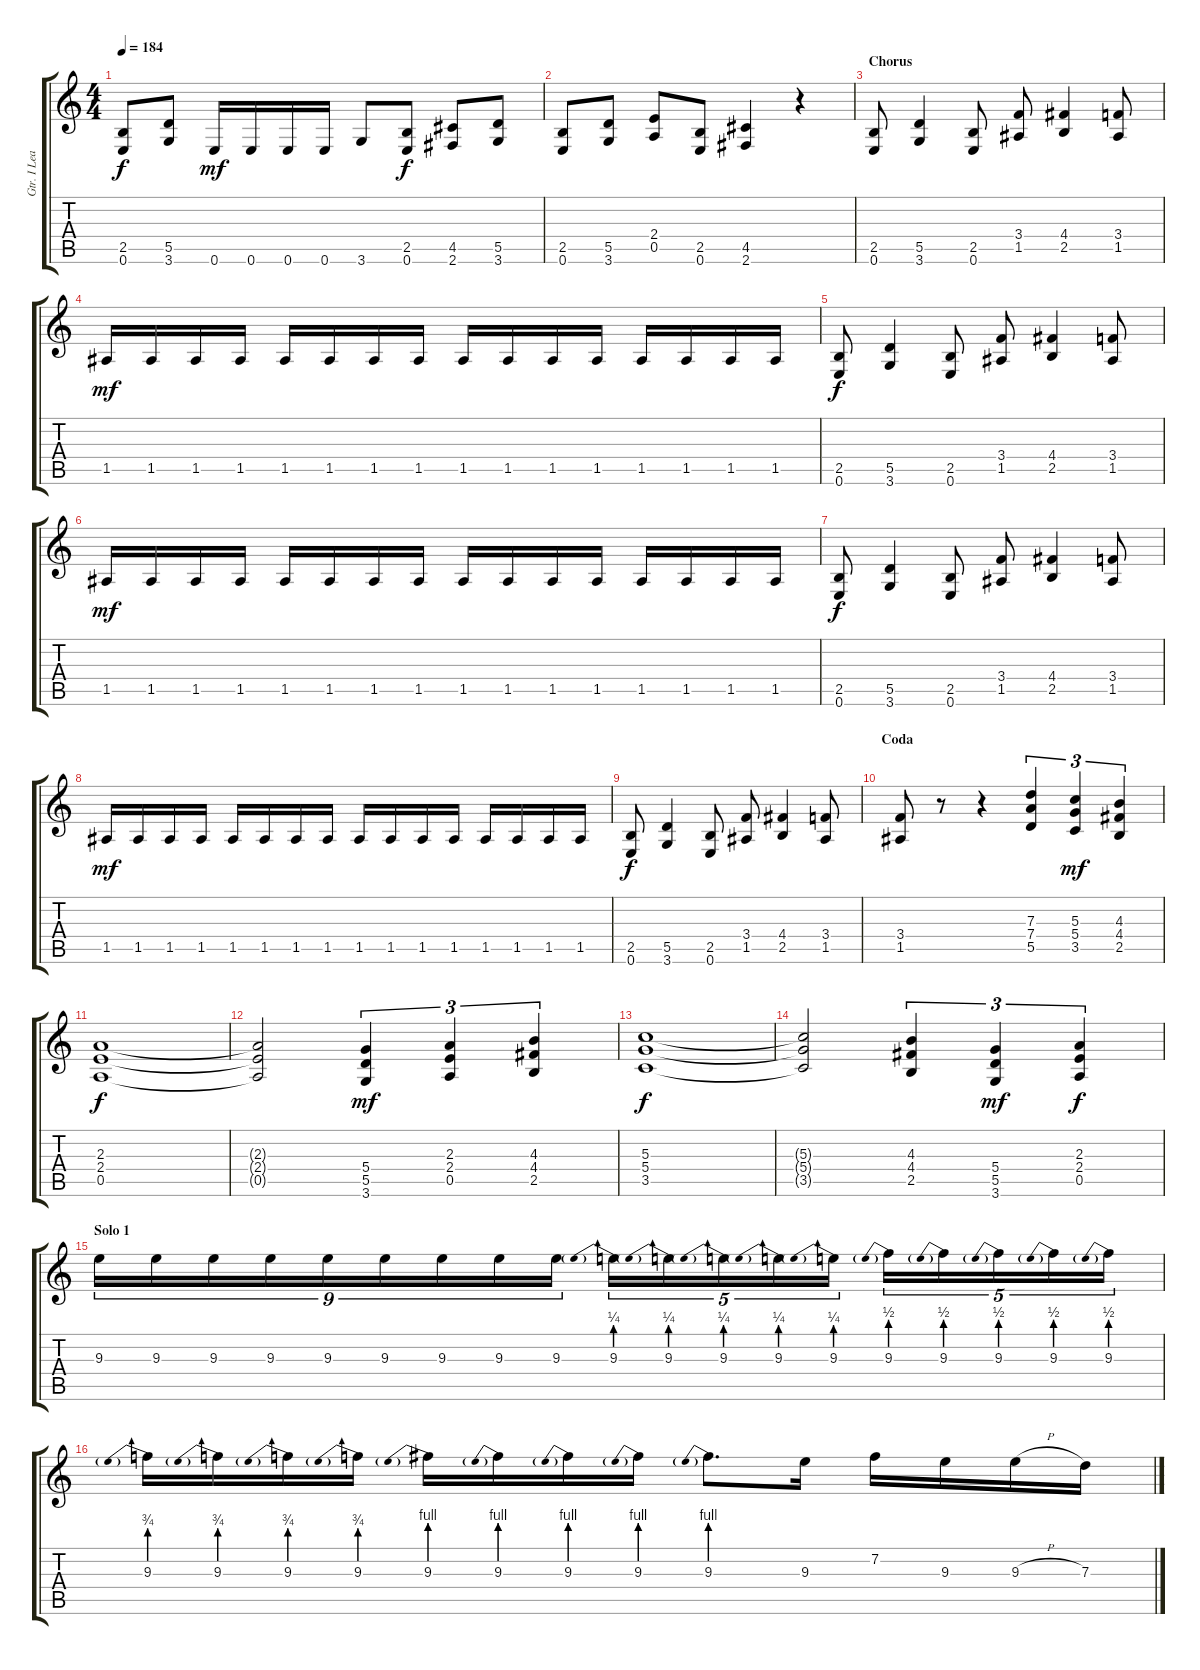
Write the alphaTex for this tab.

\track ("Gtr. I Lead" "Gtr. I Lea") {instrument overdrivenguitar}
\staff {score tabs}
\tuning (E4 B3 G3 D3 A2 E2) {hide}
\ts (4 4)
\tempo 184
\clef g2
\ks c
(2.5 0.6).8{dy f} (5.5 3.6).8 0.6.16{dy mf} 0.6.16 0.6.16 0.6.16 3.6.8 (2.5 0.6).8{dy f} (4.5 2.6).8 (5.5 3.6).8 |
(2.5 0.6).8 (5.5 3.6).8 (2.4 0.5).8 (2.5 0.6).8 (4.5 2.6).4 r.4 |
\section ("" "Chorus")
(2.5 0.6).8 (5.5 3.6).4 (2.5 0.6).8 (3.4 1.5).8 (4.4 2.5).4 (3.4 1.5).8 |
1.5.16{dy mf} 1.5.16 1.5.16 1.5.16 1.5.16 1.5.16 1.5.16 1.5.16 1.5.16 1.5.16 1.5.16 1.5.16 1.5.16 1.5.16 1.5.16 1.5.16 |
(2.5 0.6).8{dy f} (5.5 3.6).4 (2.5 0.6).8 (3.4 1.5).8 (4.4 2.5).4 (3.4 1.5).8 |
1.5.16{dy mf} 1.5.16 1.5.16 1.5.16 1.5.16 1.5.16 1.5.16 1.5.16 1.5.16 1.5.16 1.5.16 1.5.16 1.5.16 1.5.16 1.5.16 1.5.16 |
(2.5 0.6).8{dy f} (5.5 3.6).4 (2.5 0.6).8 (3.4 1.5).8 (4.4 2.5).4 (3.4 1.5).8 |
1.5.16{dy mf} 1.5.16 1.5.16 1.5.16 1.5.16 1.5.16 1.5.16 1.5.16 1.5.16 1.5.16 1.5.16 1.5.16 1.5.16 1.5.16 1.5.16 1.5.16 |
(2.5 0.6).8{dy f} (5.5 3.6).4 (2.5 0.6).8 (3.4 1.5).8 (4.4 2.5).4 (3.4 1.5).8 |
\section ("" "Coda")
(3.4 1.5).8 r.8 r.4 (7.3 7.4 5.5).4{tu (3 2)} (5.3 5.4 3.5).4{tu (3 2) dy mf} (4.3 4.4 2.5).4{tu (3 2)} |
(2.3 2.4 0.5).1{dy f} |
(2.3{t} 2.4{t} 0.5{t}).2 (5.4 5.5 3.6).4{tu (3 2) dy mf} (2.3 2.4 0.5).4{tu (3 2)} (4.3 4.4 2.5).4{tu (3 2)} |
(5.3 5.4 3.5).1{dy f} |
(5.3{t} 5.4{t} 3.5{t}).2 (4.3 4.4 2.5).4{tu (3 2)} (5.4 5.5 3.6).4{tu (3 2) dy mf} (2.3 2.4 0.5).4{tu (3 2) dy f} |
\section ("" "Solo 1")
9.3.16{tu (9 8)} 9.3.16{tu (9 8)} 9.3.16{tu (9 8)} 9.3.16{tu (9 8)} 9.3.16{tu (9 8)} 9.3.16{tu (9 8)} 9.3.16{tu (9 8)} 9.3.16{tu (9 8)} 9.3.16{tu (9 8)} 9.3{be (prebend 0 1 60 1)}.16{tu (5 4)} 9.3{be (prebend 0 1 60 1)}.16{tu (5 4)} 9.3{be (prebend 0 1 60 1)}.16{tu (5 4)} 9.3{be (prebend 0 1 60 1)}.16{tu (5 4)} 9.3{be (prebend 0 1 60 1)}.16{tu (5 4)} 9.3{be (prebend 0 2 60 2)}.16{tu (5 4)} 9.3{be (prebend 0 2 60 2)}.16{tu (5 4)} 9.3{be (prebend 0 2 60 2)}.16{tu (5 4)} 9.3{be (prebend 0 2 60 2)}.16{tu (5 4)} 9.3{be (prebend 0 2 60 2)}.16{tu (5 4)} |
9.3{be (prebend 0 3 60 3)}.16 9.3{be (prebend 0 3 60 3)}.16 9.3{be (prebend 0 3 60 3)}.16 9.3{be (prebend 0 3 60 3)}.16 9.3{be (prebend 0 4 60 4)}.16 9.3{be (prebend 0 4 60 4)}.16 9.3{be (prebend 0 4 60 4)}.16 9.3{be (prebend 0 4 60 4)}.16 9.3{be (prebend 0 4 60 4)}.8{d} 9.3.16 7.2.16 9.3.16 9.3{h}.16 7.3.16
